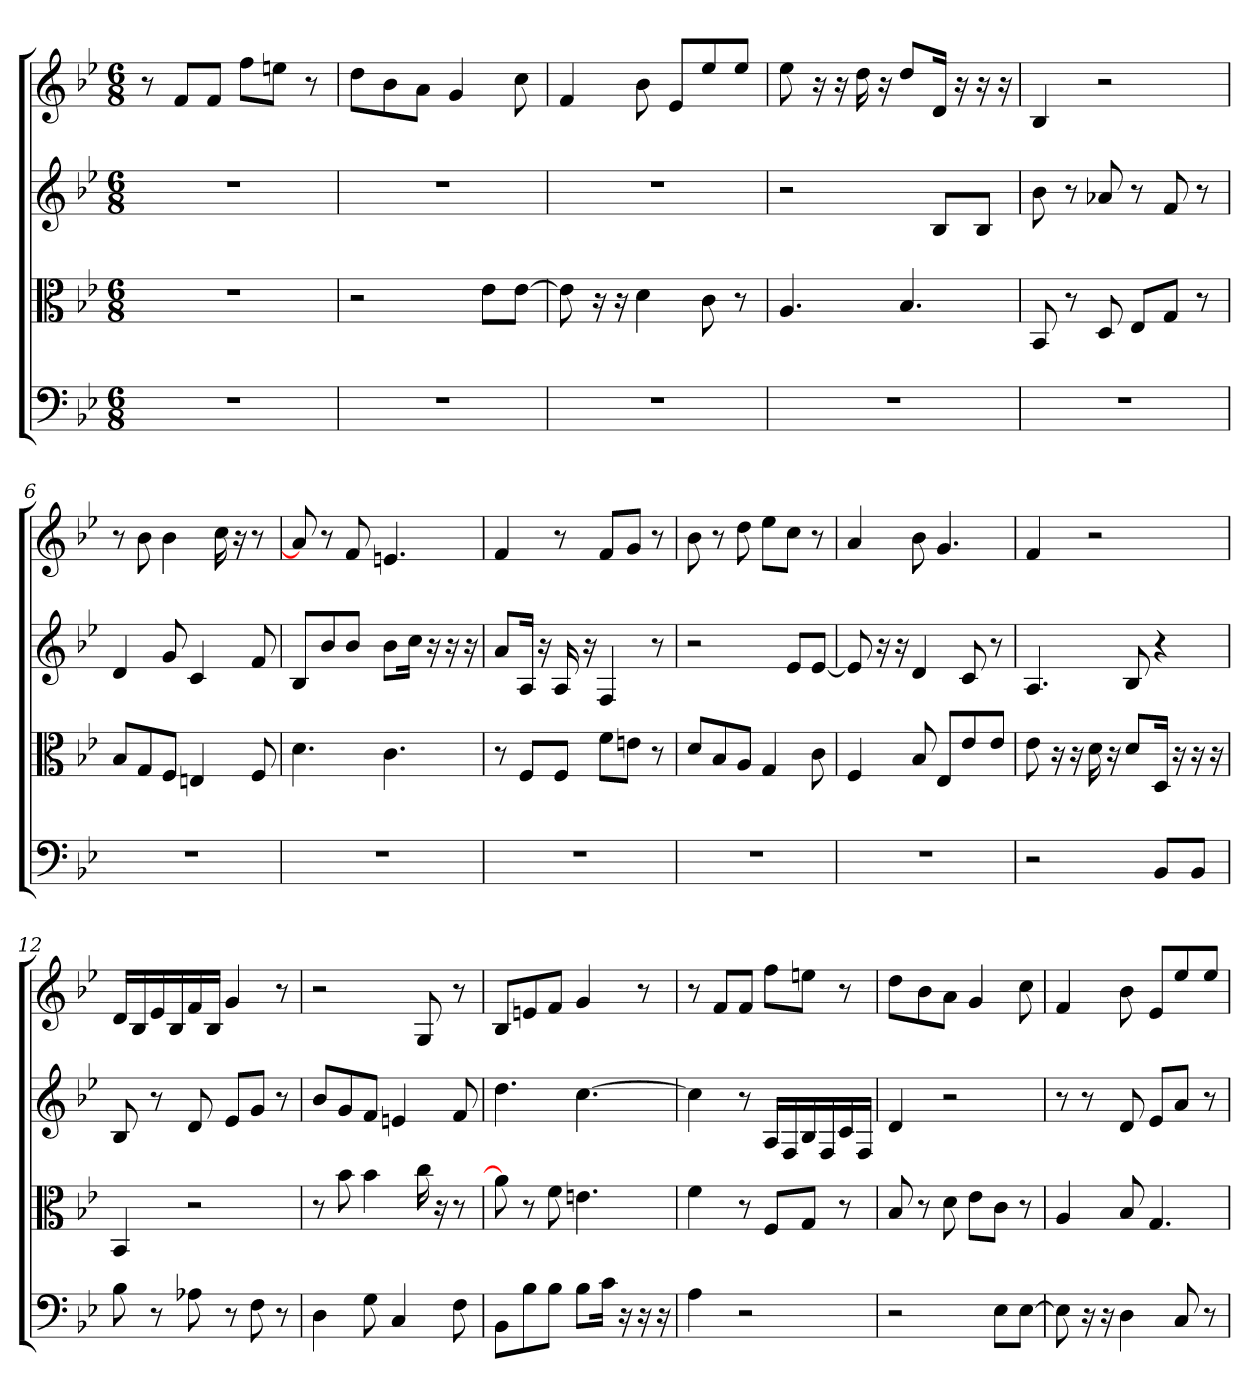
**kern	**kern	**kern	**kern
*part4	*part3	*part2	*part1
*staff4	*staff3	*staff2	*staff1
*clefF4	*clefC3	*clefG2	*clefG2
*k[b-e-]	*k[b-e-]	*k[b-e-]	*k[b-e-]
*B-:	*B-:	*B-:	*B-:
*M6/8	*M6/8	*M6/8	*M6/8
=	=	=	=
2.r	2.r	2.r	8r
.	.	.	8f/L
.	.	.	8f/J
.	.	.	8ff\L
.	.	.	8een\J
.	.	.	8r
=2	=2	=2	=2
2.r	2r	2.r	8dd\L
.	.	.	8b-\
.	.	.	8a\J
.	.	.	4g
.	8e-\L	.	.
.	[8e-\J	.	8cc
=3	=3	=3	=3
2.r	8e-]	2.r	4f
.	16r	.	.
.	16r	.	.
.	4d	.	8b-
.	.	.	8e-/L
.	8c	.	8ee-/
.	8r	.	8ee-/J
=4	=4	=4	=4
2.r	4.A	2r	8ee-
.	.	.	16r
.	.	.	16r
.	.	.	16dd
.	.	.	16r
.	4.B-	.	8dd/L
.	.	8B-/L	16d/Jk
.	.	.	16r
.	.	8B-/J	16r
.	.	.	16r
=5	=5	=5	=5
2.r	8BB-	8b-	4B-
.	8r	8r	.
.	8D	8a-X	2r
.	8E-/L	8r	.
.	8G/J	8f	.
.	8r	8r	.
=6	=6	=6	=6
2.r	8B-/L	4d	8r
.	8G/	.	8b-
.	8F/J	8g	4b-
.	4En	4c	.
.	.	.	16cc
.	.	.	16r
.	8F	8f	8r
=7	=7	=7	=7
2.r	4.d	8B-/L	8a]
.	.	8b-/	8r
.	.	8b-/J	8f
.	4.c	8b-\L	4.en
.	.	16cc\Jk	.
.	.	16r	.
.	.	16r	.
.	.	16r	.
=8	=8	=8	=8
2.r	8r	8a/L	4f
.	8F/L	16A/Jk	.
.	.	16r	.
.	8F/J	16A	8r
.	.	16r	.
.	8f\L	4F	8f/L
.	8en\J	.	8g/J
.	8r	8r	8r
=9	=9	=9	=9
2.r	8d/L	2r	8b-
.	8B-/	.	8r
.	8A/J	.	8dd
.	4G	.	8ee-\L
.	.	8e-/L	8cc\J
.	8c	[8e-/J	8r
=10	=10	=10	=10
2.r	4F	8e-]	4a
.	.	16r	.
.	.	16r	.
.	8B-	4d	8b-
.	8E-/L	.	4.g
.	8e-/	8c	.
.	8e-/J	8r	.
=11	=11	=11	=11
2r	8e-	4.A	4f
.	16r	.	.
.	16r	.	.
.	16d	.	2r
.	16r	.	.
.	8d/L	8B-	.
8BB-/L	16D/Jk	4r	.
.	16r	.	.
8BB-/J	16r	.	.
.	16r	.	.
=12	=12	=12	=12
8B-	4BB-	8B-	16d/LL
.	.	.	16B-/
8r	.	8r	16e-/
.	.	.	16B-/
8A-X	2r	8d	16f/
.	.	.	16B-/JJ
8r	.	8e-/L	4g
8F	.	8g/J	.
8r	.	8r	8r
=13	=13	=13	=13
4D	8r	8b-/L	2r
.	8b-	8g/	.
8G	4b-	8f/J	.
4C	.	4en	.
.	16cc	.	8G
.	16r	.	.
8F	8r	8f	8r
=14	=14	=14	=14
8BB-\L	8a]	4.dd	8B-/L
8B-\	8r	.	8en/
8B-\J	8f	.	8f/J
8B-\L	4.en	[4.cc	4g
16c\Jk	.	.	.
16r	.	.	.
16r	.	.	8r
16r	.	.	.
=15	=15	=15	=15
4A	4f	4cc]	8r
.	.	.	8f/L
2r	8r	8r	8f/J
.	8F/L	16A/LL	8ff\L
.	.	16F/	.
.	8G/J	16B-/	8een\J
.	.	16F/	.
.	8r	16c/	8r
.	.	16F/JJ	.
=16	=16	=16	=16
2r	8B-	4d	8dd\L
.	8r	.	8b-\
.	8d	2r	8a\J
.	8e-\L	.	4g
8E-\L	8c\J	.	.
[8E-\J	8r	.	8cc
=17	=17	=17	=17
8E-]	4A	8r	4f
16r	.	8r	.
16r	.	.	.
4D	8B-	8d	8b-
.	4.G	8e-/L	8e-/L
8C	.	8a/J	8ee-/
8r	.	8r	8ee-/J
=	=	=	=
*-	*-	*-	*-
